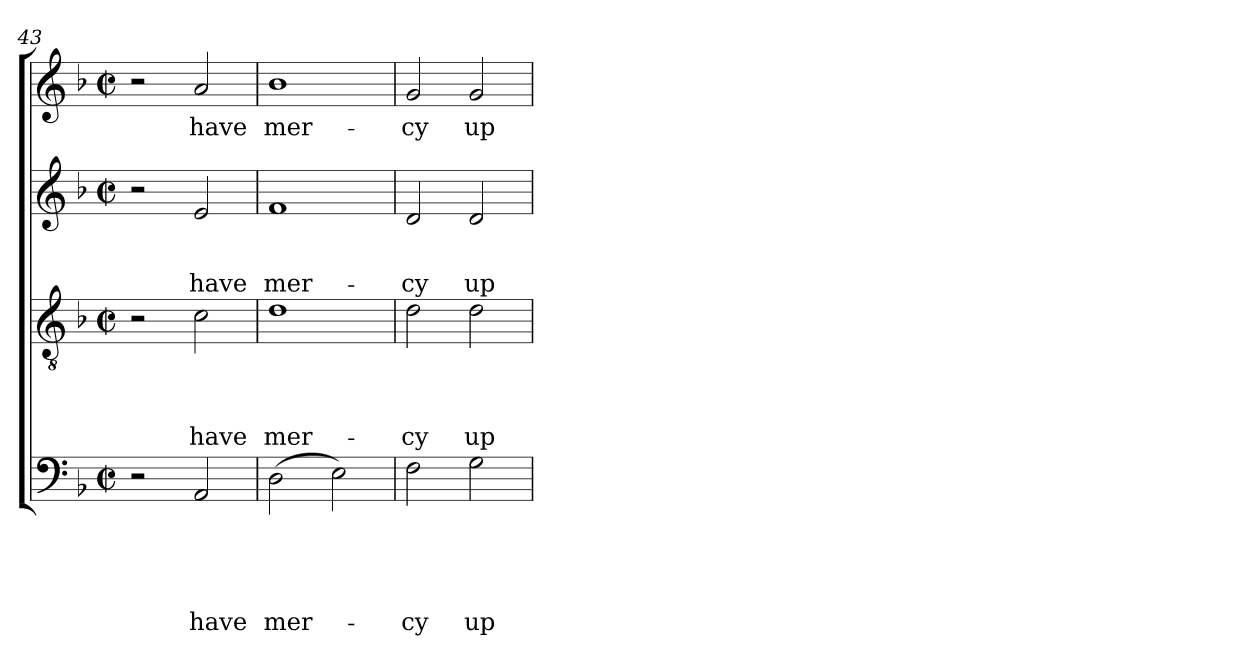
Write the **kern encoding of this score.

**kern	**text	**text	**text	**text	**text	**kern	**text	**text	**text	**text	**kern	**text	**text	**text	**kern	**text
*part4	*part4	*part4	*part4	*part4	*part4	*part3	*part3	*part3	*part3	*part3	*part2	*part2	*part2	*part2	*part1	*part1
*staff4	*staff4	*staff4	*staff4	*staff4	*staff4	*staff3	*staff3	*staff3	*staff3	*staff3	*staff2	*staff2	*staff2	*staff2	*staff1	*staff1
*clefF4	*	*	*	*	*	*clefGv2	*	*	*	*	*clefG2	*	*	*	*clefG2	*
*k[b-]	*	*	*	*	*	*k[b-]	*	*	*	*	*k[b-]	*	*	*	*k[b-]	*
*F:	*	*	*	*	*	*F:	*	*	*	*	*F:	*	*	*	*F:	*
*M2/2	*	*	*	*	*	*M2/2	*	*	*	*	*M2/2	*	*	*	*M2/2	*
*met(c|)	*	*	*	*	*	*met(c|)	*	*	*	*	*met(c|)	*	*	*	*met(c|)	*
=43	=43	=43	=43	=43	=43	=43	=43	=43	=43	=43	=43	=43	=43	=43	=43	=43
2r	.	.	.	.	.	2r	.	.	.	.	2r	.	.	.	2r	.
!	!	!	!	!	!LO:LY:b	!	!	!	!	!LO:LY:b	!	!	!	!LO:LY:b	!	!LO:LY:b
2AA/	.	.	.	.	have	2c\	.	.	.	have	2e/	.	.	have	2a/	have
=44	=44	=44	=44	=44	=44	=44	=44	=44	=44	=44	=44	=44	=44	=44	=44	=44
!	!	!	!	!	!LO:LY:b	!	!	!	!	!LO:LY:b	!	!	!	!LO:LY:b	!	!LO:LY:b
(>2D\	.	.	.	.	mer-	1d	.	.	.	mer-	1f	.	.	mer-	1b-	mer-
2E\)	.	.	.	.	.	.	.	.	.	.	.	.	.	.	.	.
=45	=45	=45	=45	=45	=45	=45	=45	=45	=45	=45	=45	=45	=45	=45	=45	=45
!	!	!	!	!	!LO:LY:b	!	!	!	!	!LO:LY:b	!	!	!	!LO:LY:b	!	!LO:LY:b
2F\	.	.	.	.	-cy	2d\	.	.	.	-cy	2d/	.	.	-cy	2g/	-cy
!	!	!	!	!	!LO:LY:b	!	!	!	!	!LO:LY:b	!	!	!	!LO:LY:b	!	!LO:LY:b
2G\	.	.	.	.	up-	2d\	.	.	.	up-	2d/	.	.	up-	2g/	up-
=	=	=	=	=	=	=	=	=	=	=	=	=	=	=	=	=
*-	*-	*-	*-	*-	*-	*-	*-	*-	*-	*-	*-	*-	*-	*-	*-	*-
